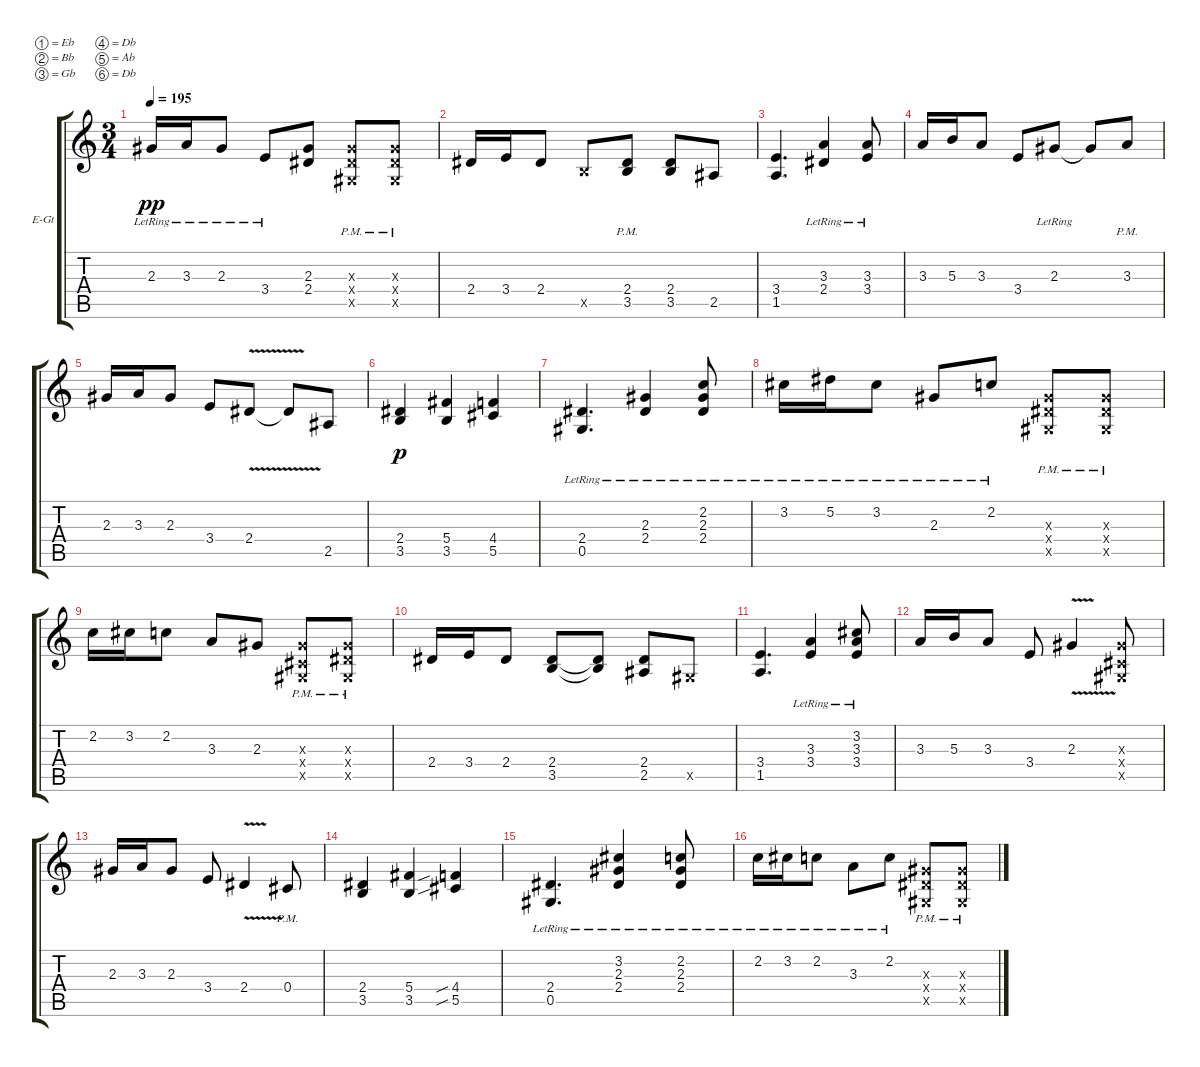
\bracketExtendMode groupsimilarinstruments
\firstSystemTrackNameOrientation horizontal
\otherSystemsTrackNameOrientation horizontal
\track ("Electric Guitar" "E-Gt") {instrument overdrivenguitar}
\staff {score tabs}
\tuning (Eb4 Bb3 Gb3 Db3 Ab2 Db2)
\ts (3 4)
\tempo 195
\clef g2
\ks c
2.3{lr}.16{dy pp} 3.3{lr}.16 2.3{lr}.8 3.4{lr}.8 (2.3 2.4).8 (2.4{pm x} 2.3{pm x} 0.5{x}).8 (2.3{pm x} 2.4{pm x} 0.5{x}).8 |
2.4.16 3.4.16 2.4.8 3.5{x}.8 (2.4{pm} 3.5).8 (2.4 3.5).8 2.5.8 |
(3.4 1.5).4{d} (3.3{lr} 2.4).4 (3.3{lr} 3.4).8 |
3.3.16 5.3.16 3.3.8 3.4.8 2.3{lr}.8 2.3{t}.8 3.3{pm}.8 |
2.3.16 3.3.16 2.3.8 3.4.8 2.4{v}.8 2.4{t}.8 2.5.8 |
(3.5 2.4).4{dy p} (3.5 5.4).4 (5.5 4.4).4 |
(0.5{lr} 2.4{lr}).4{d} (2.3{lr} 2.4{lr}).4 (2.4{lr} 2.3{lr} 2.2{lr}).8 |
3.2{lr}.16 5.2{lr}.16 3.2{lr}.8 2.3{lr}.8 2.2{lr}.8 (2.4{pm x} 2.3{pm x} 0.5{x}).8 (2.3{pm x} 2.4{pm x} 0.5{x}).8 |
2.2.16 3.2.16 2.2.8 3.3.8 2.3.8 (2.3{pm x} 0.5{x} 0.4{x}).8 (2.3{pm x} 2.4{pm x} 0.5{x}).8 |
2.4.16 3.4.16 2.4.8 (3.5 2.4).8 (2.4{t} 3.5{t}).8 (2.4 2.5).8 0.5{x}.8 |
(3.4 1.5).4{d} (3.3{lr} 3.4).4 (3.3{lr} 3.4 3.2).8 |
3.3.16 5.3.16 3.3.8 3.4.8 2.3{v}.4 (2.3{x} 0.5{x} 0.4{x}).8 |
2.3.16 3.3.16 2.3.8 3.4.8 2.4{v}.4 0.4{pm}.8 |
(3.5 2.4).4 (3.5 5.4).4 (5.5{sib} 4.4{sib}).4 |
(0.5{lr} 2.4{lr}).4{d} (2.3{lr} 2.4{lr} 3.2{lr}).4 (2.4{lr} 2.3{lr} 2.2{lr}).8 |
2.2{lr}.16 3.2{lr}.16 2.2{lr}.8 3.3{lr}.8 2.2{lr}.8 (2.4{pm x} 2.3{pm x} 0.5{x}).8 (2.3{pm x} 2.4{pm x} 0.5{x}).8
